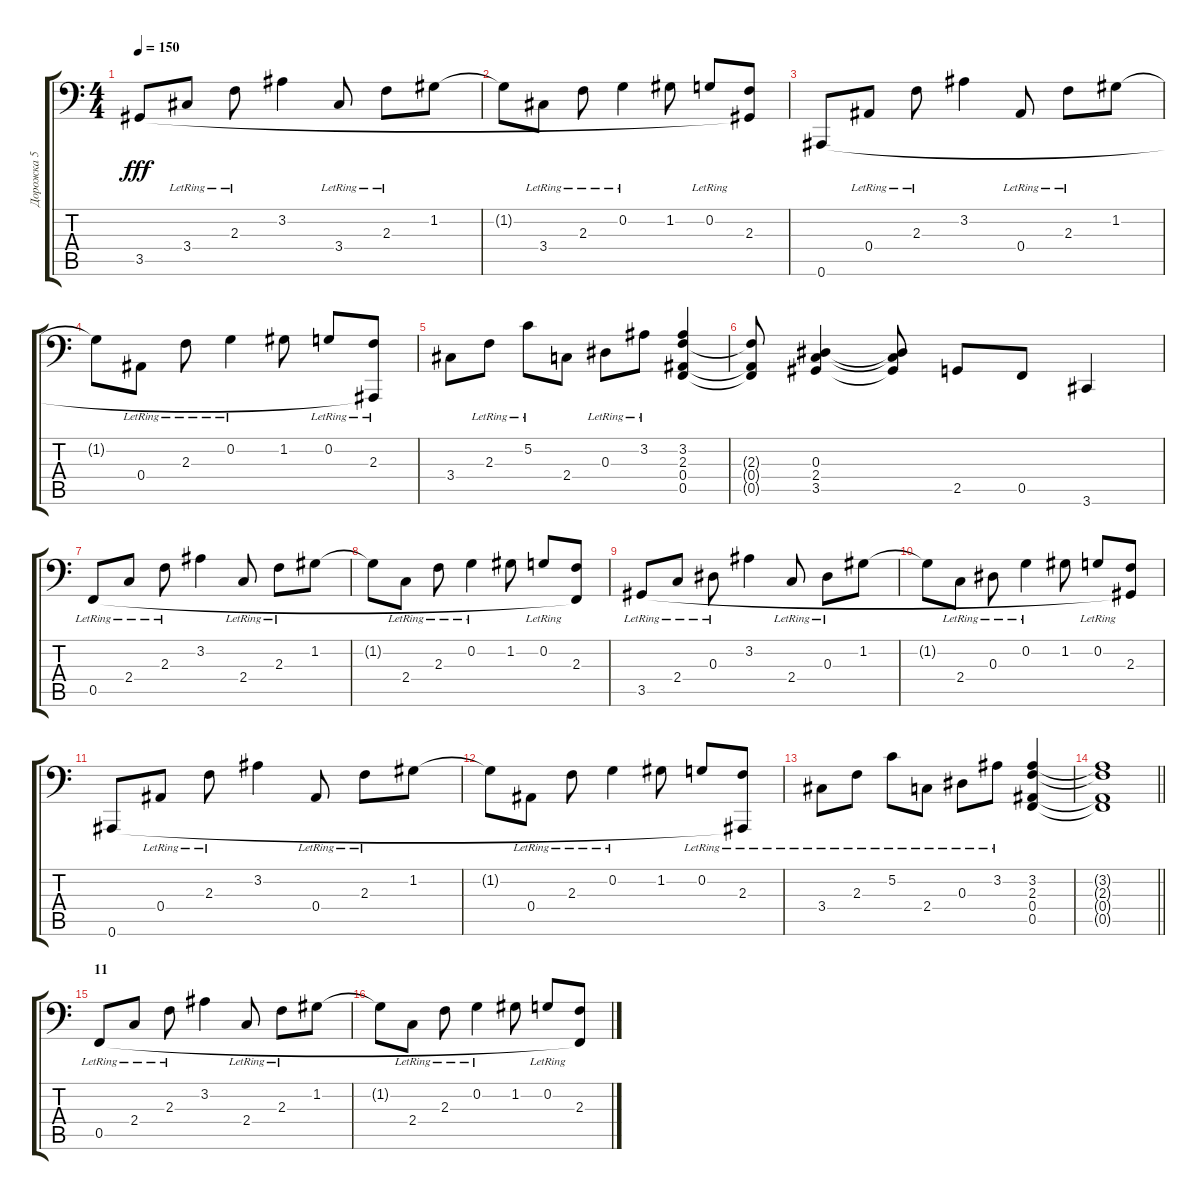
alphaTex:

\track ("Дорожка 5" "Дорожка 5") {instrument brightacousticpiano}
\staff {score tabs}
\tuning (C4 G3 Eb3 Bb2 F2 Bb1) {hide}
\ts (4 4)
\tempo 150
\clef f4
\ks c
3.5.8{dy fff} 3.4{lr}.8 2.3{lr}.8 3.2.4 3.4{lr}.8 2.3{lr}.8 1.2.8 |
1.2{t}.8 3.4{lr}.8 2.3{lr}.8 0.2{lr}.4 1.2.8 0.2{lr}.8 (2.3 3.5{t}).8 |
0.6.8 0.4{lr}.8 2.3{lr}.8 3.2.4 0.4{lr}.8 2.3{lr}.8 1.2.8 |
1.2{t}.8 0.4{lr}.8 2.3{lr}.8 0.2{lr}.4 1.2.8 0.2{lr}.8 (2.3{lr} 0.6{t}).8 |
3.4.8 2.3{lr}.8 5.2{lr}.8 2.4.8 0.3{lr}.8 3.2{lr}.8 (3.2 2.3 0.4 0.5).4 |
(2.3{t} 0.4{t} 0.5{t}).8 (0.3 2.4 3.5).4 (0.3{t} 2.4{t} 3.5{t}).8 2.5.8 0.5.8 3.6.4 |
0.5{lr}.8 2.4{lr}.8 2.3{lr}.8 3.2.4 2.4{lr}.8 2.3{lr}.8 1.2.8 |
1.2{t}.8 2.4{lr}.8 2.3{lr}.8 0.2{lr}.4 1.2.8 0.2{lr}.8 (2.3 0.5{t}).8 |
3.5{lr}.8 2.4{lr}.8 0.3{lr}.8 3.2.4 2.4{lr}.8 0.3{lr}.8 1.2.8 |
1.2{t}.8 2.4{lr}.8 0.3{lr}.8 0.2{lr}.4 1.2.8 0.2{lr}.8 (2.3 3.5{t}).8 |
0.6.8 0.4{lr}.8 2.3{lr}.8 3.2.4 0.4{lr}.8 2.3{lr}.8 1.2.8 |
1.2{t}.8 0.4{lr}.8 2.3{lr}.8 0.2{lr}.4 1.2.8 0.2{lr}.8 (2.3{lr} 0.6{t}).8 |
3.4{lr}.8 2.3{lr}.8 5.2{lr}.8 2.4{lr}.8 0.3{lr}.8 3.2{lr}.8 (3.2 2.3 0.4 0.5).4 |
\barLineRight lightlight
(3.2{t} 2.3{t} 0.4{t} 0.5{t}).1 |
\section ("" "11")
0.5{lr}.8{instrument brightacousticpiano} 2.4{lr}.8 2.3{lr}.8 3.2.4 2.4{lr}.8 2.3{lr}.8 1.2.8 |
1.2{t}.8 2.4{lr}.8 2.3{lr}.8 0.2{lr}.4 1.2.8 0.2{lr}.8 (2.3 0.5{t}).8
